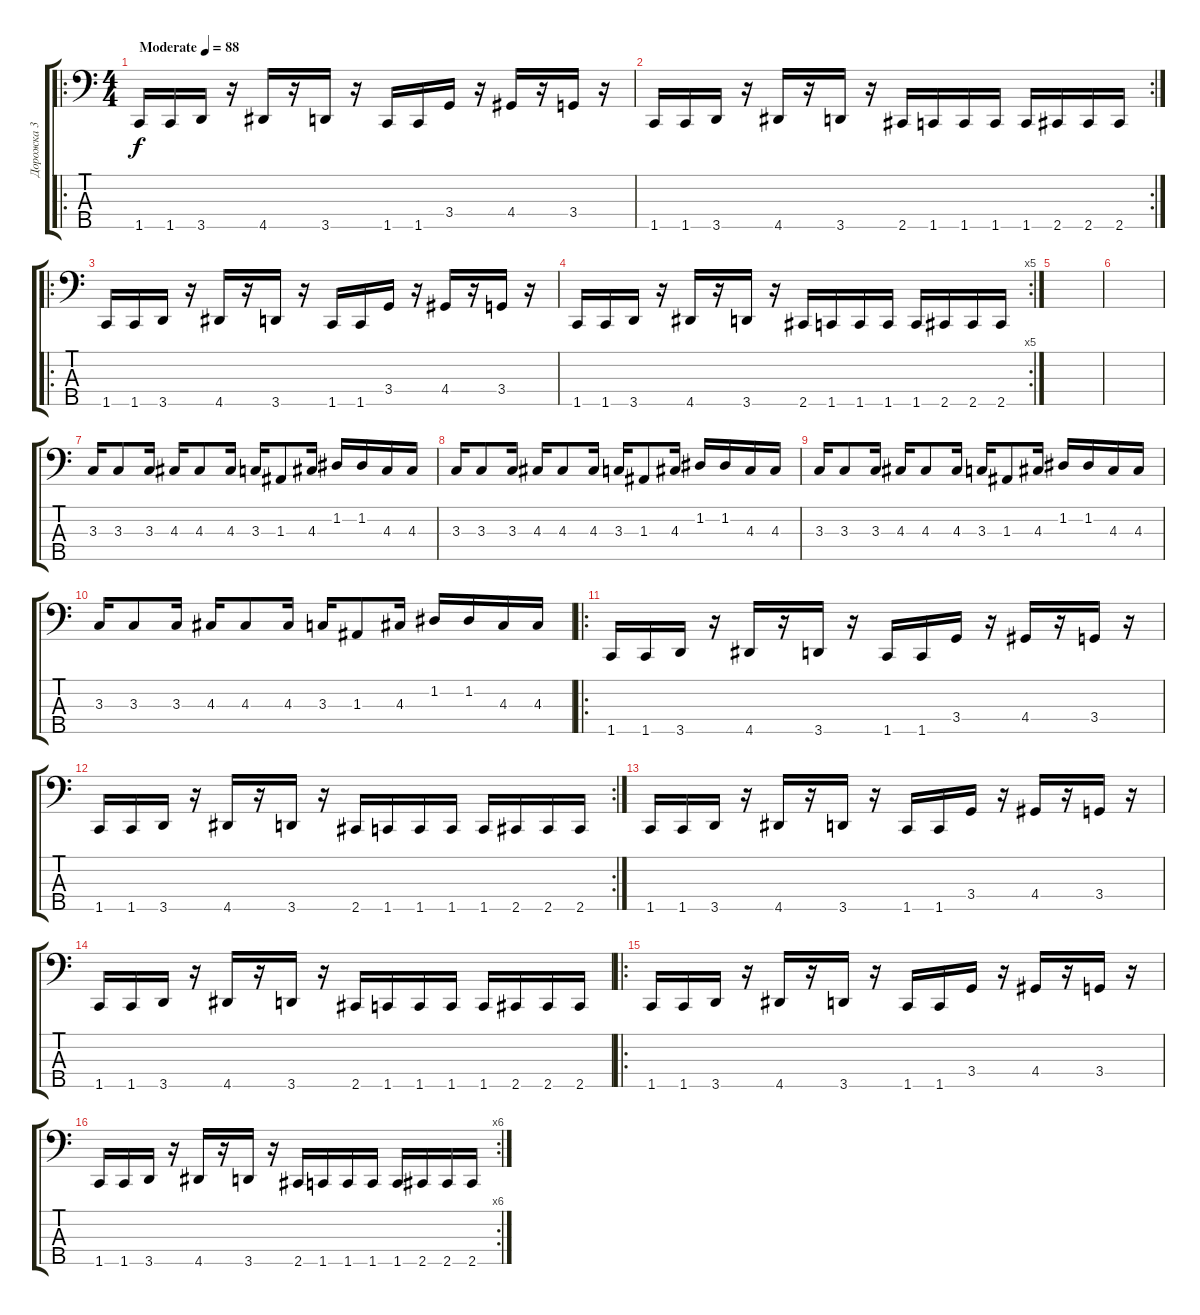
\track ("Дорожка 3" "Дорожка 3") {instrument electricbasspick}
\staff {score tabs}
\tuning (G2 D2 A1 E1 B0) {hide}
\ro
\ts (4 4)
\tempo (88 "Moderate")
\clef f4
\ks c
1.5.16{dy f instrument electricbasspick} 1.5.16 3.5.16 r.16 4.5.16 r.16 3.5.16 r.16 1.5.16 1.5.16 3.4.16 r.16 4.4.16 r.16 3.4.16 r.16 |
\rc 2
1.5.16 1.5.16 3.5.16 r.16 4.5.16 r.16 3.5.16 r.16 2.5.16 1.5.16 1.5.16 1.5.16 1.5.16 2.5.16 2.5.16 2.5.16 |
\ro
1.5.16 1.5.16 3.5.16 r.16 4.5.16 r.16 3.5.16 r.16 1.5.16 1.5.16 3.4.16 r.16 4.4.16 r.16 3.4.16 r.16 |
\rc 5
1.5.16 1.5.16 3.5.16 r.16 4.5.16 r.16 3.5.16 r.16 2.5.16 1.5.16 1.5.16 1.5.16 1.5.16 2.5.16 2.5.16 2.5.16 |
|
|
3.3.16 3.3.8 3.3.16 4.3.16 4.3.8 4.3.16 3.3.16 1.3.8 4.3.16 1.2.16 1.2.16 4.3.16 4.3.16 |
3.3.16 3.3.8 3.3.16 4.3.16 4.3.8 4.3.16 3.3.16 1.3.8 4.3.16 1.2.16 1.2.16 4.3.16 4.3.16 |
3.3.16 3.3.8 3.3.16 4.3.16 4.3.8 4.3.16 3.3.16 1.3.8 4.3.16 1.2.16 1.2.16 4.3.16 4.3.16 |
3.3.16 3.3.8 3.3.16 4.3.16 4.3.8 4.3.16 3.3.16 1.3.8 4.3.16 1.2.16 1.2.16 4.3.16 4.3.16 |
\ro
1.5.16 1.5.16 3.5.16 r.16 4.5.16 r.16 3.5.16 r.16 1.5.16 1.5.16 3.4.16 r.16 4.4.16 r.16 3.4.16 r.16 |
\rc 2
1.5.16 1.5.16 3.5.16 r.16 4.5.16 r.16 3.5.16 r.16 2.5.16 1.5.16 1.5.16 1.5.16 1.5.16 2.5.16 2.5.16 2.5.16 |
1.5.16 1.5.16 3.5.16 r.16 4.5.16 r.16 3.5.16 r.16 1.5.16 1.5.16 3.4.16 r.16 4.4.16 r.16 3.4.16 r.16 |
1.5.16 1.5.16 3.5.16 r.16 4.5.16 r.16 3.5.16 r.16 2.5.16 1.5.16 1.5.16 1.5.16 1.5.16 2.5.16 2.5.16 2.5.16 |
\ro
1.5.16 1.5.16 3.5.16 r.16 4.5.16 r.16 3.5.16 r.16 1.5.16 1.5.16 3.4.16 r.16 4.4.16 r.16 3.4.16 r.16 |
\rc 6
1.5.16 1.5.16 3.5.16 r.16 4.5.16 r.16 3.5.16 r.16 2.5.16 1.5.16 1.5.16 1.5.16 1.5.16 2.5.16 2.5.16 2.5.16
